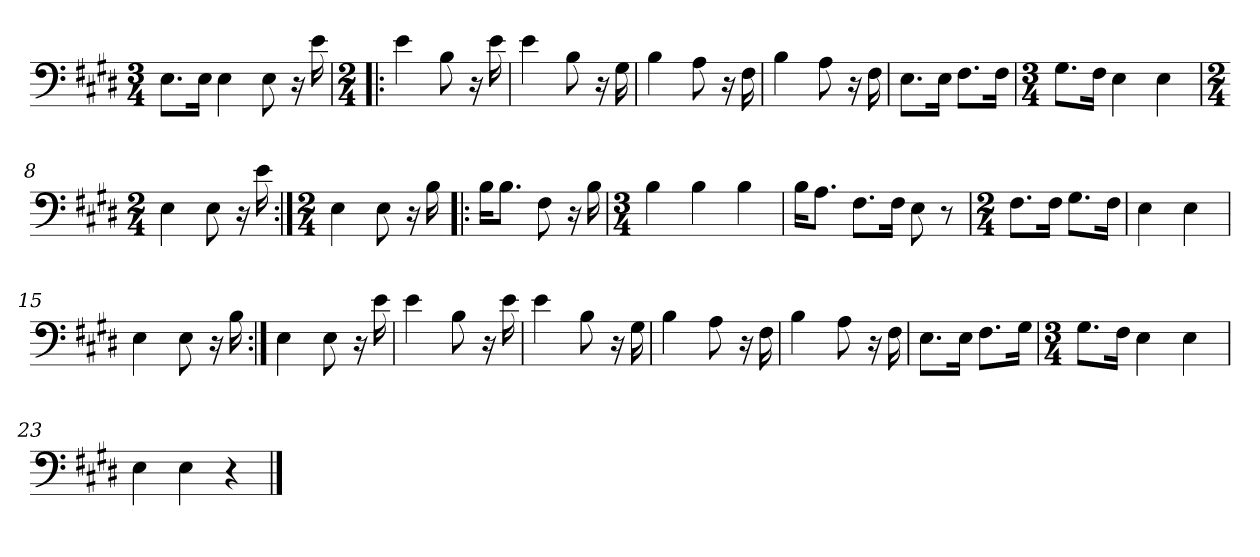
**kern
*part1
*staff1
*clefF4
*k[f#c#g#d#]
*M3/4
=1
8.E\L
16E\Jk
4E\
8E\
16r
16e\
=2!|:
*M2/4
4e\
8B\
16r
16e\
=3
4e\
8B\
16r
16G#\
=4
4B\
8A\
16r
16F#\
=5
4B\
8A\
16r
16F#\
=6
8.E\L
16E\Jk
8.F#\L
16F#\Jk
=7
*M3/4
8.G#\L
16F#\Jk
4E\
4E\
=8
*M2/4
4E\
8E\
16r
16e\
=9:|!
*M2/4
4E\
8E\
16r
16B\
=10!|:
16B\KL
8.B\J
8F#\
16r
16B\
=11
*M3/4
4B\
4B\
4B\
=12
16B\KL
8.A\J
8.F#\L
16F#\Jk
8E\
8r
=13
*M2/4
8.F#\L
16F#\Jk
8.G#\L
16F#\Jk
=14
4E\
4E\
=15
4E\
8E\
16r
16B\
=16:|!
4E\
8E\
16r
16e\
=17
4e\
8B\
16r
16e\
=18
4e\
8B\
16r
16G#\
=19
4B\
8A\
16r
16F#\
=20
4B\
8A\
16r
16F#\
=21
8.E\L
16E\Jk
8.F#\L
16G#\Jk
=22
*M3/4
8.G#\L
16F#\Jk
4E\
4E\
=23
4E\
4E\
4r
==
*-
